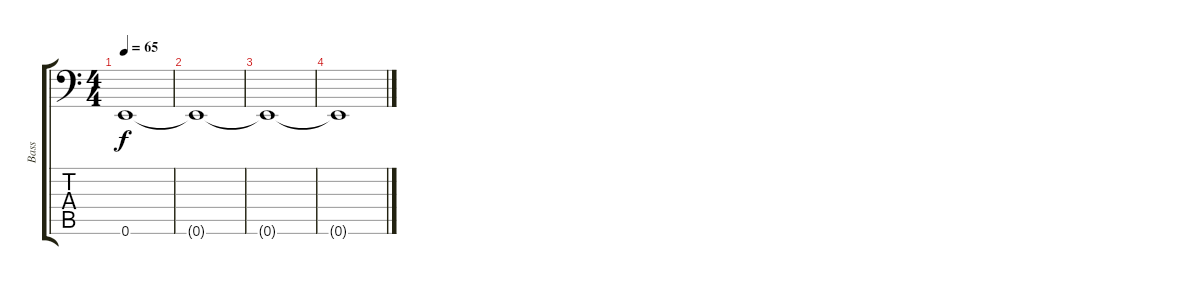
\track ("Bass" "Bass") {instrument electricbassfinger}
\staff {score tabs}
\tuning (E3 B2 G2 D2 A1 E1) {hide}
\ts (4 4)
\tempo 65
\clef f4
\ks c
0.6{t}.1{dy f} |
0.6{t}.1 |
0.6{t}.1 |
0.6{t}.1
